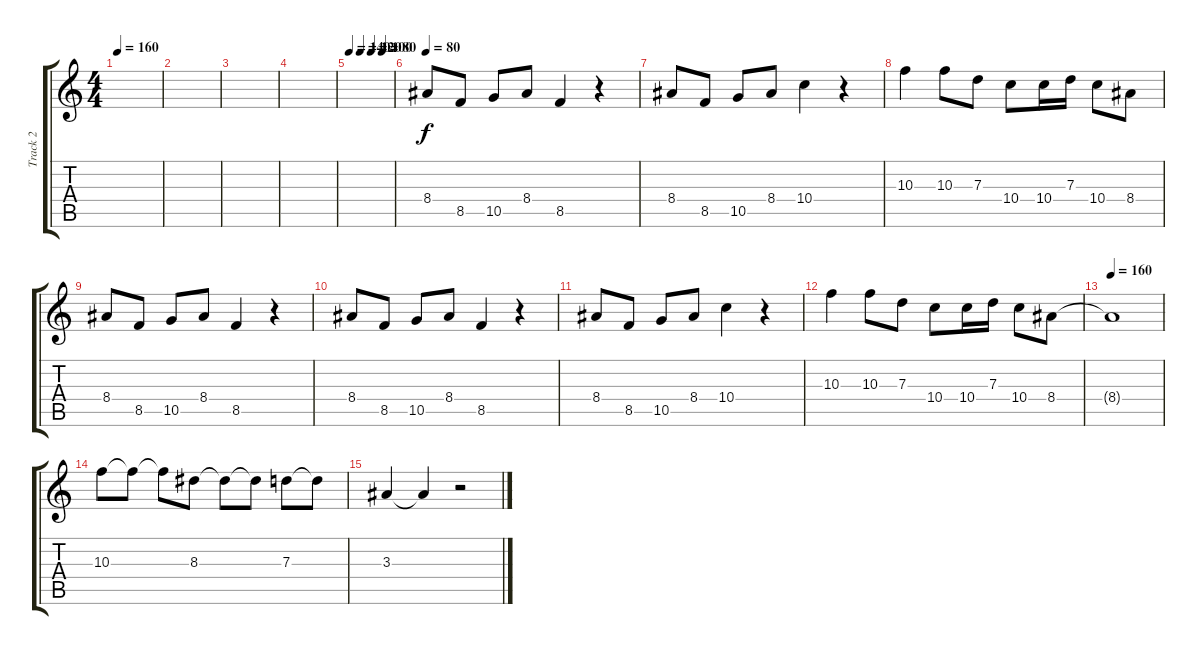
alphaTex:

\track ("Track 2" "Track 2") {instrument distortionguitar}
\staff {score tabs}
\tuning (E4 B3 G3 D3 A2 E2) {hide}
\ts (4 4)
\tempo 160
\clef g2
\ks c
|
|
|
|
\tempo 140
\tempo (120 0.25)
\tempo (100 0.5)
\tempo (80 0.75)
|
\tempo 80
8.4.8 8.5.8 10.5.8 8.4.8 8.5.4 r.4 |
8.4.8 8.5.8 10.5.8 8.4.8 10.4.4 r.4 |
10.3.4 10.3.8 7.3.8 10.4.8 10.4.16 7.3.16 10.4.8 8.4.8 |
8.4.8 8.5.8 10.5.8 8.4.8 8.5.4 r.4 |
8.4.8 8.5.8{txt ""} 10.5.8 8.4.8 8.5.4 r.4 |
8.4.8 8.5.8 10.5.8 8.4.8 10.4.4 r.4 |
10.3.4 10.3.8 7.3.8 10.4.8 10.4.16 7.3.16 10.4.8 8.4.8 |
\tempo 160
8.4{t}.1 |
10.3.8 10.3{t}.8 10.3{t}.8 8.3.8 8.3{t}.8 8.3{t}.8 7.3.8 7.3{t}.8 |
3.3.4 3.3{t}.4 r.2
